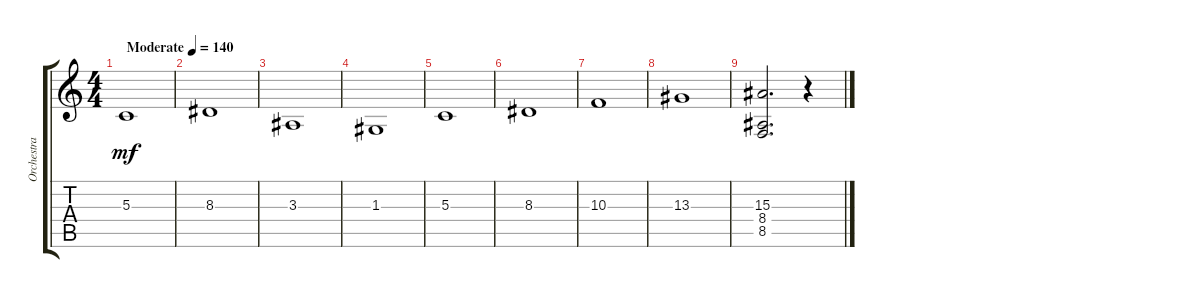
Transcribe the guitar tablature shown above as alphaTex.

\track ("Orchestra" "Orchestra") {instrument synthstrings1}
\staff {score tabs}
\tuning (E4 B3 G3 D3 A2 E2) {hide}
\ts (4 4)
\tempo (140 "Moderate")
\clef g2
\ks c
5.3.1{dy mf instrument synthstrings1} |
8.3.1 |
3.3.1 |
1.3.1 |
5.3.1 |
8.3.1 |
10.3.1 |
13.3.1 |
(15.3 8.4 8.5).2{d} r.4
